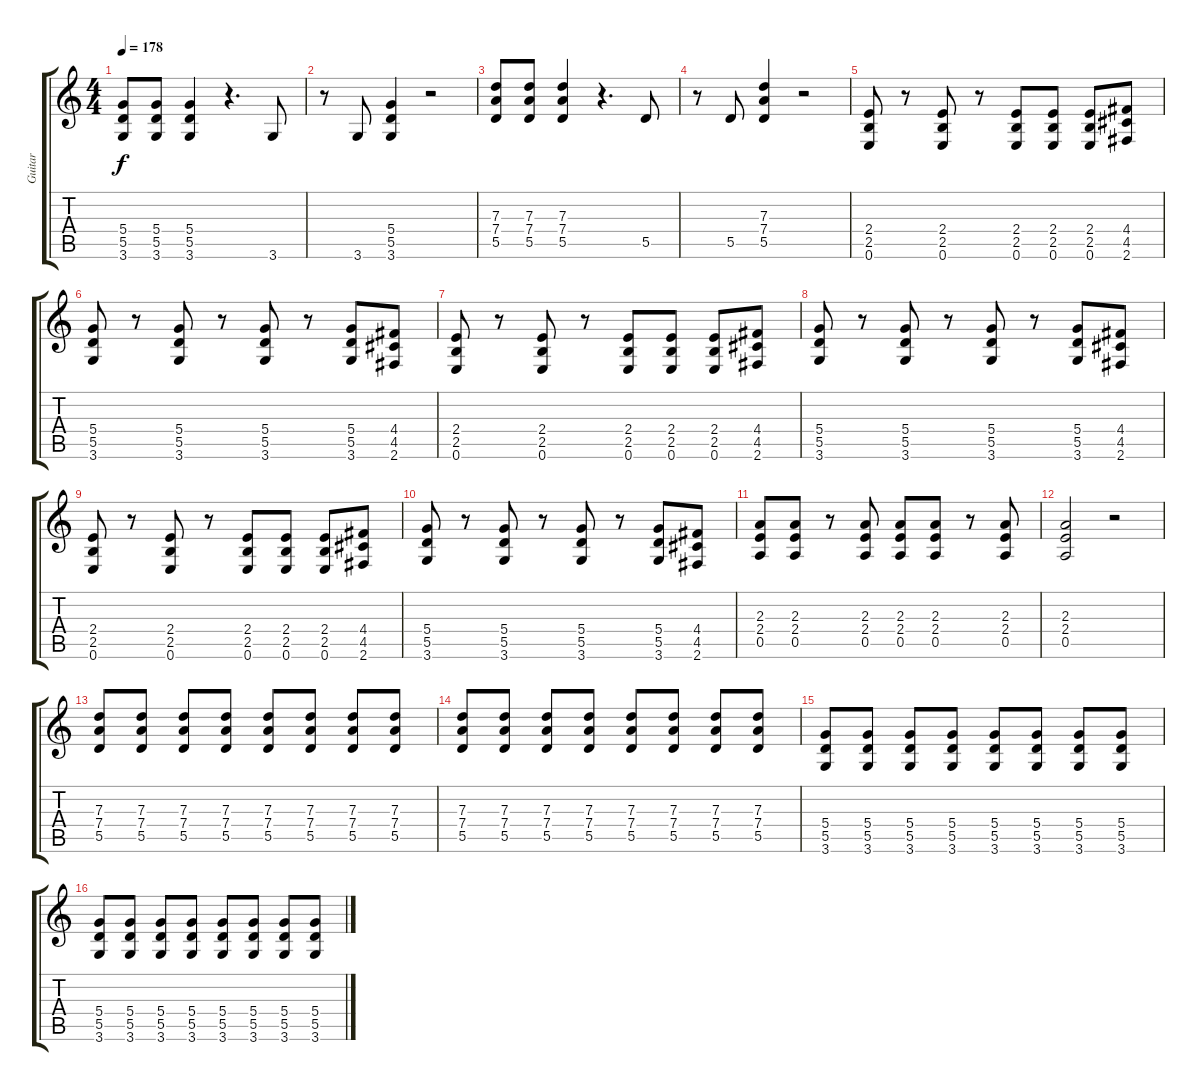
\track ("Guitar" "Guitar") {instrument distortionguitar}
\staff {score tabs}
\tuning (E4 B3 G3 D3 A2 E2) {hide}
\ts (4 4)
\tempo 178
\clef g2
\ks c
(5.4 5.5 3.6).8{dy f} (5.4 5.5 3.6).8 (5.4 5.5 3.6).4 r.4{d} 3.6.8 |
r.8 3.6.8 (5.4 5.5 3.6).4 r.2 |
(7.3 7.4 5.5).8 (7.3 7.4 5.5).8 (7.3 7.4 5.5).4 r.4{d} 5.5.8 |
r.8 5.5.8 (7.3 7.4 5.5).4 r.2 |
(2.4 2.5 0.6).8 r.8 (2.4 2.5 0.6).8 r.8 (2.4 2.5 0.6).8 (2.4 2.5 0.6).8 (2.4 2.5 0.6).8 (4.4 4.5 2.6).8 |
(5.4 5.5 3.6).8 r.8 (5.4 5.5 3.6).8 r.8 (5.4 5.5 3.6).8 r.8 (5.4 5.5 3.6).8 (4.4 4.5 2.6).8 |
(2.4 2.5 0.6).8 r.8 (2.4 2.5 0.6).8 r.8 (2.4 2.5 0.6).8 (2.4 2.5 0.6).8 (2.4 2.5 0.6).8 (4.4 4.5 2.6).8 |
(5.4 5.5 3.6).8 r.8 (5.4 5.5 3.6).8 r.8 (5.4 5.5 3.6).8 r.8 (5.4 5.5 3.6).8 (4.4 4.5 2.6).8 |
(2.4 2.5 0.6).8 r.8 (2.4 2.5 0.6).8 r.8 (2.4 2.5 0.6).8 (2.4 2.5 0.6).8 (2.4 2.5 0.6).8 (4.4 4.5 2.6).8 |
(5.4 5.5 3.6).8 r.8 (5.4 5.5 3.6).8 r.8 (5.4 5.5 3.6).8 r.8 (5.4 5.5 3.6).8 (4.4 4.5 2.6).8 |
(2.3 2.4 0.5).8 (2.3 2.4 0.5).8 r.8 (2.3 2.4 0.5).8 (2.3 2.4 0.5).8 (2.3 2.4 0.5).8 r.8 (2.3 2.4 0.5).8 |
(2.3 2.4 0.5).2 r.2 |
(7.3 7.4 5.5).8 (7.3 7.4 5.5).8 (7.3 7.4 5.5).8 (7.3 7.4 5.5).8 (7.3 7.4 5.5).8 (7.3 7.4 5.5).8 (7.3 7.4 5.5).8 (7.3 7.4 5.5).8 |
(7.3 7.4 5.5).8 (7.3 7.4 5.5).8 (7.3 7.4 5.5).8 (7.3 7.4 5.5).8 (7.3 7.4 5.5).8 (7.3 7.4 5.5).8 (7.3 7.4 5.5).8 (7.3 7.4 5.5).8 |
(5.4 5.5 3.6).8 (5.4 5.5 3.6).8 (5.4 5.5 3.6).8 (5.4 5.5 3.6).8 (5.4 5.5 3.6).8 (5.4 5.5 3.6).8 (5.4 5.5 3.6).8 (5.4 5.5 3.6).8 |
(5.4 5.5 3.6).8 (5.4 5.5 3.6).8 (5.4 5.5 3.6).8 (5.4 5.5 3.6).8 (5.4 5.5 3.6).8 (5.4 5.5 3.6).8 (5.4 5.5 3.6).8 (5.4 5.5 3.6).8
